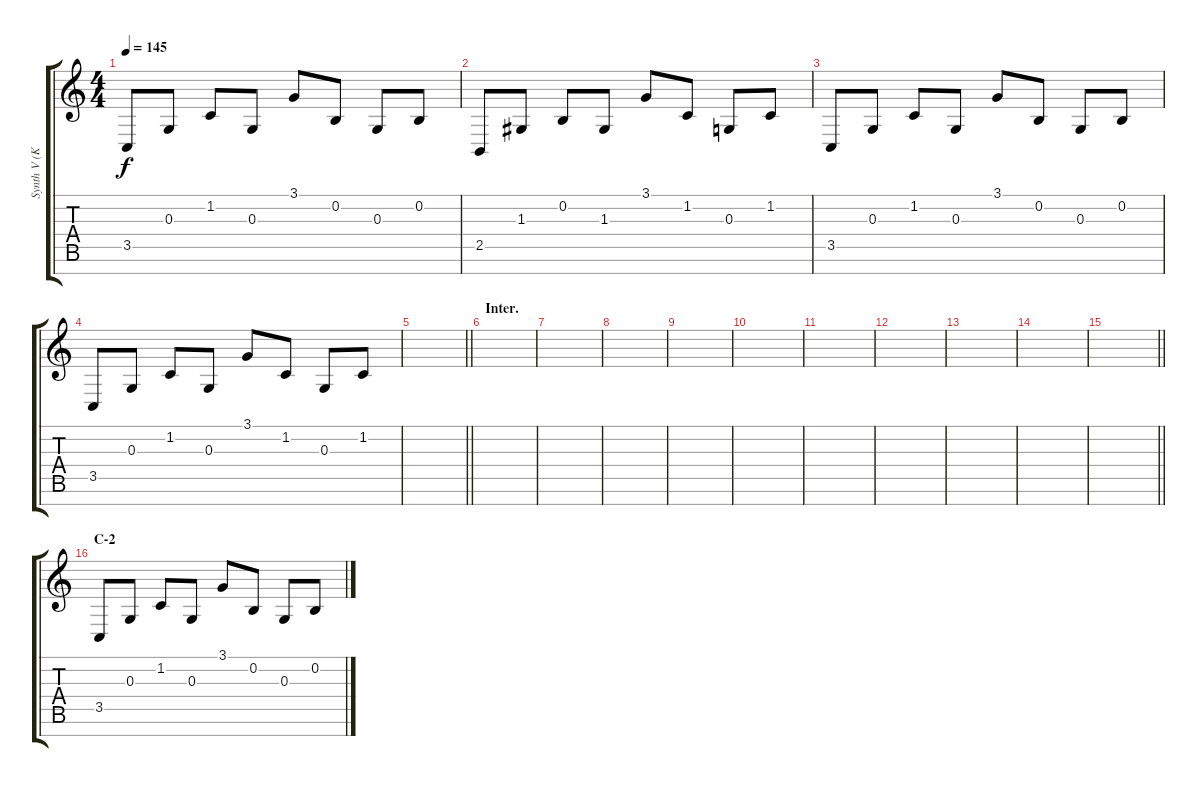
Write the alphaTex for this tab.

\track ("Synth V (Kotobuki Tsumugi)" "Synth V (K") {instrument lead1square}
\staff {score tabs}
\tuning (E4 B3 G3 D3 A2 E2 B1) {hide}
\ts (4 4)
\tempo 145
\clef g2
\ks c
3.5.8{dy f} 0.3.8 1.2.8 0.3.8 3.1.8 0.2.8 0.3.8 0.2.8 |
2.5.8 1.3.8 0.2.8 1.3.8 3.1.8 1.2.8 0.3.8 1.2.8 |
3.5.8 0.3.8 1.2.8 0.3.8 3.1.8 0.2.8 0.3.8 0.2.8 |
3.5.8 0.3.8 1.2.8 0.3.8 3.1.8 1.2.8 0.3.8 1.2.8 |
\barLineRight lightlight
|
\section ("" "Inter.")
|
|
|
|
|
|
|
|
|
\barLineRight lightlight
|
\section ("" "C-2")
3.5.8 0.3.8 1.2.8 0.3.8 3.1.8 0.2.8 0.3.8 0.2.8
